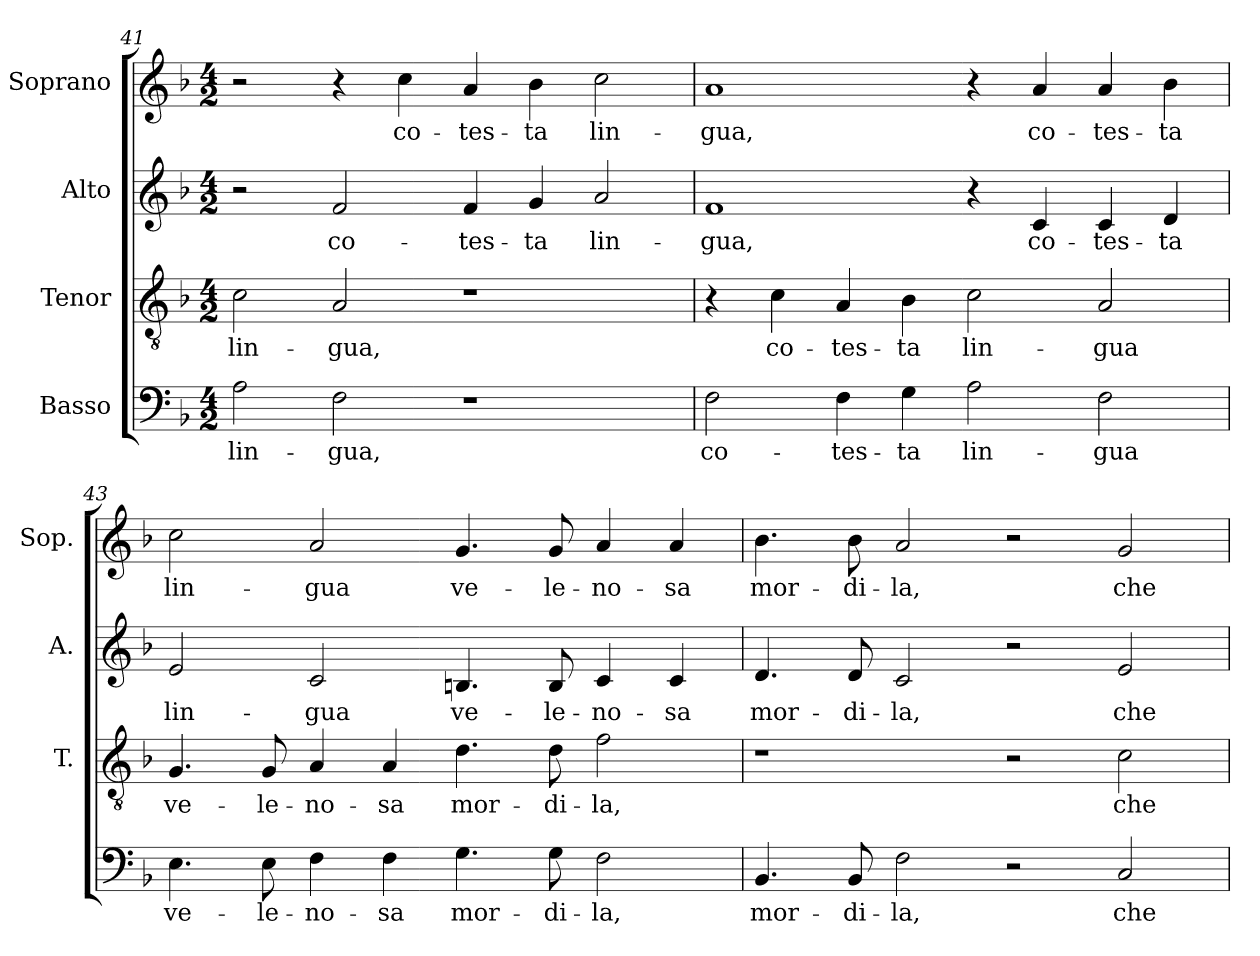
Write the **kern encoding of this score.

**kern	**text	**kern	**text	**kern	**text	**kern	**text
*part4	*part4	*part3	*part3	*part2	*part2	*part1	*part1
*staff4	*staff4	*staff3	*staff3	*staff2	*staff2	*staff1	*staff1
*I"Basso	*	*I"Tenor	*	*I"Alto	*	*I"Soprano	*
*	*	*I'T.	*	*I'A.	*	*I'Sop.	*
!!LO:LB:g=z
*clefF4	*	*clefGv2	*	*clefG2	*	*clefG2	*
*	*	*ITrd7c12	*	*	*	*	*
*k[b-]	*	*k[b-]	*	*k[b-]	*	*k[b-]	*
*F:	*	*F:	*	*F:	*	*F:	*
*M4/2	*	*M4/2	*	*M4/2	*	*M4/2	*
=41	=41	=41	=41	=41	=41	=41	=41
!	!LO:LY:b:color=#000000	!	!	!	!	!	!
!	!	!	!LO:LY:b:color=#000000	!	!	!	!
2Ai\	lin-	2Ci\	lin-	2r	.	2r	.
!	!LO:LY:b:color=#000000	!	!	!	!	!	!
!	!	!	!LO:LY:b:color=#000000	!	!	!	!
!	!	!	!	!	!LO:LY:b:color=#000000	!	!
2Fi\	-gua,	2AAi/	-gua,	2fi/	co-	4r	.
!	!	!	!	!	!	!	!LO:LY:b:color=#000000
.	.	.	.	.	.	4cci\	co-
!	!	!	!	!	!LO:LY:b:color=#000000	!	!
!	!	!	!	!	!	!	!LO:LY:b:color=#000000
1r	.	1r	.	4fi/	-tes-	4ai/	-tes-
!	!	!	!	!	!LO:LY:b:color=#000000	!	!
!	!	!	!	!	!	!	!LO:LY:b:color=#000000
.	.	.	.	4gi/	-ta	4b-i\	-ta
!	!	!	!	!	!LO:LY:b:color=#000000	!	!
!	!	!	!	!	!	!	!LO:LY:b:color=#000000
.	.	.	.	2ai/	lin-	2cci\	lin-
=42	=42	=42	=42	=42	=42	=42	=42
!	!LO:LY:b:color=#000000	!	!	!	!	!	!
!	!	!	!	!	!LO:LY:b:color=#000000	!	!
!	!	!	!	!	!	!	!LO:LY:b:color=#000000
2Fi\	co-	4r	.	1fi	-gua,	1ai	-gua,
!	!	!	!LO:LY:b:color=#000000	!	!	!	!
.	.	4Ci\	co-	.	.	.	.
!	!LO:LY:b:color=#000000	!	!	!	!	!	!
!	!	!	!LO:LY:b:color=#000000	!	!	!	!
4Fi\	-tes-	4AAi/	-tes-	.	.	.	.
!	!LO:LY:b:color=#000000	!	!	!	!	!	!
!	!	!	!LO:LY:b:color=#000000	!	!	!	!
4Gi\	-ta	4BB-i\	-ta	.	.	.	.
!	!LO:LY:b:color=#000000	!	!	!	!	!	!
!	!	!	!LO:LY:b:color=#000000	!	!	!	!
2Ai\	lin-	2Ci\	lin-	4r	.	4r	.
!	!	!	!	!	!LO:LY:b:color=#000000	!	!
!	!	!	!	!	!	!	!LO:LY:b:color=#000000
.	.	.	.	4ci/	co-	4ai/	co-
!	!LO:LY:b:color=#000000	!	!	!	!	!	!
!	!	!	!LO:LY:b:color=#000000	!	!	!	!
!	!	!	!	!	!LO:LY:b:color=#000000	!	!
!	!	!	!	!	!	!	!LO:LY:b:color=#000000
2Fi\	-gua	2AAi/	-gua	4ci/	-tes-	4ai/	-tes-
!	!	!	!	!	!LO:LY:b:color=#000000	!	!
!	!	!	!	!	!	!	!LO:LY:b:color=#000000
.	.	.	.	4di/	-ta	4b-i\	-ta
=43	=43	=43	=43	=43	=43	=43	=43
!	!LO:LY:b:color=#000000	!	!	!	!	!	!
!	!	!	!LO:LY:b:color=#000000	!	!	!	!
!	!	!	!	!	!LO:LY:b:color=#000000	!	!
!	!	!	!	!	!	!	!LO:LY:b:color=#000000
4.Ei\	ve-	4.GGi/	ve-	2ei/	lin-	2cci\	lin-
!	!LO:LY:b:color=#000000	!	!	!	!	!	!
!	!	!	!LO:LY:b:color=#000000	!	!	!	!
8Ei\	-le-	8GGi/	-le-	.	.	.	.
!	!LO:LY:b:color=#000000	!	!	!	!	!	!
!	!	!	!LO:LY:b:color=#000000	!	!	!	!
!	!	!	!	!	!LO:LY:b:color=#000000	!	!
!	!	!	!	!	!	!	!LO:LY:b:color=#000000
4Fi\	-no-	4AAi/	-no-	2ci/	-gua	2ai/	-gua
!	!LO:LY:b:color=#000000	!	!	!	!	!	!
!	!	!	!LO:LY:b:color=#000000	!	!	!	!
4Fi\	-sa	4AAi/	-sa	.	.	.	.
!	!LO:LY:b:color=#000000	!	!	!	!	!	!
!	!	!	!LO:LY:b:color=#000000	!	!	!	!
!	!	!	!	!	!LO:LY:b:color=#000000	!	!
!	!	!	!	!	!	!	!LO:LY:b:color=#000000
4.Gi\	mor-	4.Di\	mor-	4.Bni/	ve-	4.gi/	ve-
!	!LO:LY:b:color=#000000	!	!	!	!	!	!
!	!	!	!LO:LY:b:color=#000000	!	!	!	!
!	!	!	!	!	!LO:LY:b:color=#000000	!	!
!	!	!	!	!	!	!	!LO:LY:b:color=#000000
8Gi\	-di-	8Di\	-di-	8Bi/	-le-	8gi/	-le-
!	!LO:LY:b:color=#000000	!	!	!	!	!	!
!	!	!	!LO:LY:b:color=#000000	!	!	!	!
!	!	!	!	!	!LO:LY:b:color=#000000	!	!
!	!	!	!	!	!	!	!LO:LY:b:color=#000000
2Fi\	-la,	2Fi\	-la,	4ci/	-no-	4ai/	-no-
!	!	!	!	!	!LO:LY:b:color=#000000	!	!
!	!	!	!	!	!	!	!LO:LY:b:color=#000000
.	.	.	.	4ci/	-sa	4ai/	-sa
=44	=44	=44	=44	=44	=44	=44	=44
!	!LO:LY:b:color=#000000	!	!	!	!	!	!
!	!	!	!	!	!LO:LY:b:color=#000000	!	!
!	!	!	!	!	!	!	!LO:LY:b:color=#000000
4.BB-i/	mor-	1r	.	4.di/	mor-	4.b-i\	mor-
!	!LO:LY:b:color=#000000	!	!	!	!	!	!
!	!	!	!	!	!LO:LY:b:color=#000000	!	!
!	!	!	!	!	!	!	!LO:LY:b:color=#000000
8BB-i/	-di-	.	.	8di/	-di-	8b-i\	-di-
!	!LO:LY:b:color=#000000	!	!	!	!	!	!
!	!	!	!	!	!LO:LY:b:color=#000000	!	!
!	!	!	!	!	!	!	!LO:LY:b:color=#000000
2Fi\	-la,	.	.	2ci/	-la,	2ai/	-la,
2r	.	2r	.	2r	.	2r	.
!	!LO:LY:b:color=#000000	!	!	!	!	!	!
!	!	!	!LO:LY:b:color=#000000	!	!	!	!
!	!	!	!	!	!LO:LY:b:color=#000000	!	!
!	!	!	!	!	!	!	!LO:LY:b:color=#000000
2Ci/	che	2Ci\	che	2ei/	che	2gi/	che
=	=	=	=	=	=	=	=
*-	*-	*-	*-	*-	*-	*-	*-
